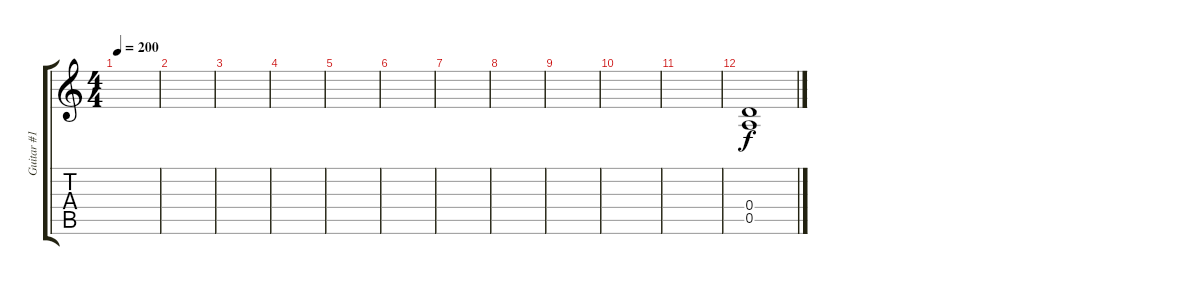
\track ("Guitar #1" "Guitar #1") {instrument distortionguitar}
\staff {score tabs}
\tuning (E4 B3 G3 D3 A2 E2) {hide}
\ts (4 4)
\tempo 200
\clef g2
\ks c
|
|
|
|
|
|
|
|
|
|
|
(0.4 0.5).1
